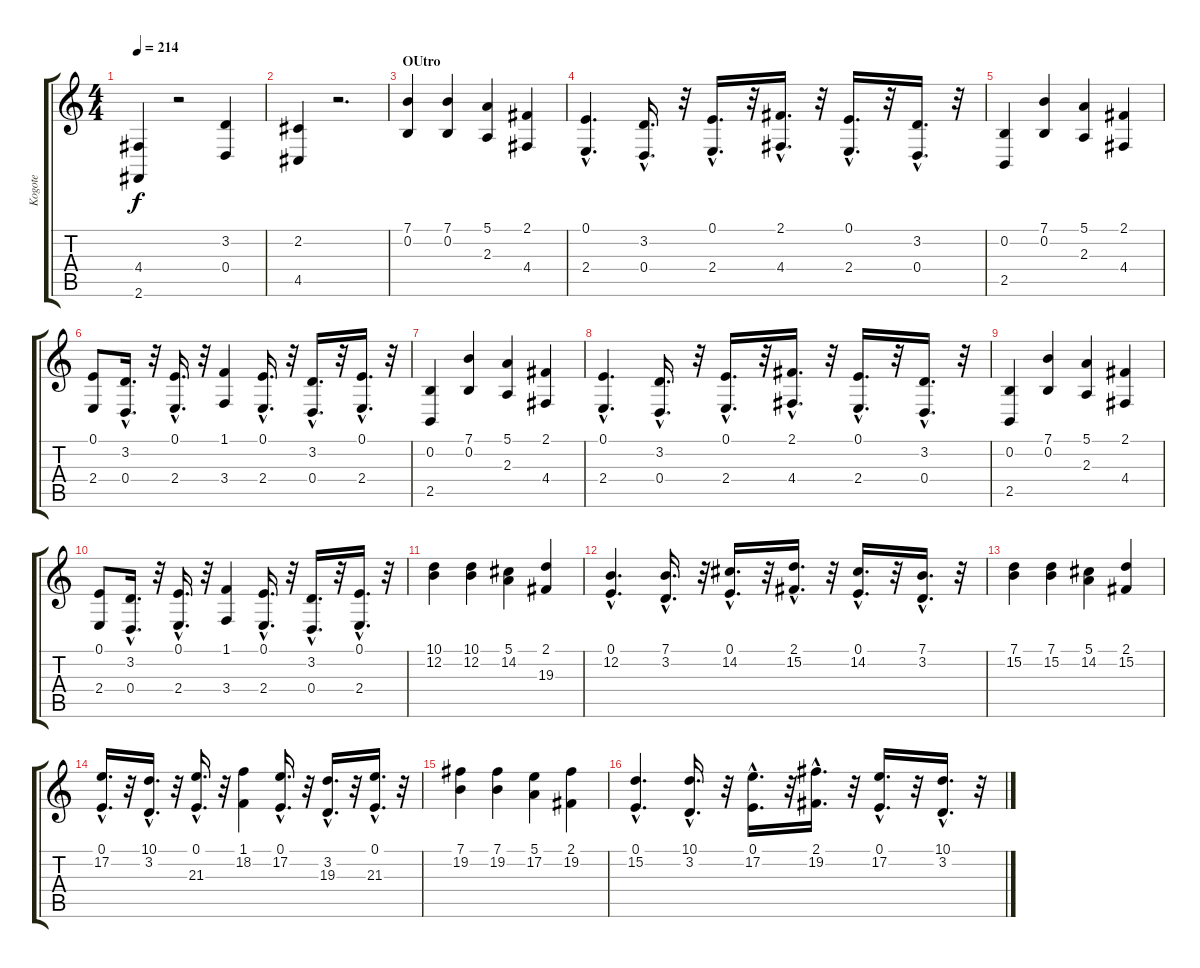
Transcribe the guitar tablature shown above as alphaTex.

\track ("Kogote" "Kogote") {instrument brasssection}
\staff {score tabs}
\tuning (E4 B3 G3 D3 A2 E2) {hide}
\ts (4 4)
\tempo 214
\clef g2
\ks c
(4.4 2.6).4{dy f} r.2 (3.2 0.4).4 |
(2.2 4.5).4 r.2{d} |
\section ("" "OUtro")
(7.1 0.2).4 (7.1 0.2).4 (5.1 2.3).4 (2.1 4.4).4 |
(0.1{hac} 2.4{hac}).4{d} (3.2{hac} 0.4{hac}).16{d} r.32 (0.1{hac} 2.4{hac}).16{d} r.32 (2.1{hac} 4.4{hac}).16{d} r.32 (0.1{hac} 2.4{hac}).16{d} r.32 (3.2{hac} 0.4{hac}).16{d} r.32 |
(0.2 2.5).4 (7.1 0.2).4 (5.1 2.3).4 (2.1 4.4).4 |
(0.1 2.4).8 (3.2{hac} 0.4{hac}).16{d} r.32 (0.1{hac} 2.4{hac}).16{d} r.32 (1.1 3.4).4 (0.1{hac} 2.4{hac}).16{d} r.32 (3.2{hac} 0.4{hac}).16{d} r.32 (0.1{hac} 2.4{hac}).16{d} r.32 |
(0.2 2.5).4 (7.1 0.2).4 (5.1 2.3).4 (2.1 4.4).4 |
(0.1{hac} 2.4{hac}).4{d} (3.2{hac} 0.4{hac}).16{d} r.32 (0.1{hac} 2.4{hac}).16{d} r.32 (2.1{hac} 4.4{hac}).16{d} r.32 (0.1{hac} 2.4{hac}).16{d} r.32 (3.2{hac} 0.4{hac}).16{d} r.32 |
(0.2 2.5).4 (7.1 0.2).4 (5.1 2.3).4 (2.1 4.4).4 |
(0.1 2.4).8 (3.2{hac} 0.4{hac}).16{d} r.32 (0.1{hac} 2.4{hac}).16{d} r.32 (1.1 3.4).4 (0.1{hac} 2.4{hac}).16{d} r.32 (3.2{hac} 0.4{hac}).16{d} r.32 (0.1{hac} 2.4{hac}).16{d} r.32 |
(10.1 12.2).4 (10.1 12.2).4 (5.1 14.2).4 (2.1 19.3).4 |
(0.1{hac} 12.2{hac}).4{d} (7.1{hac} 3.2{hac}).16{d} r.32 (0.1{hac} 14.2{hac}).16{d} r.32 (2.1{hac} 15.2{hac}).16{d} r.32 (0.1{hac} 14.2{hac}).16{d} r.32 (7.1{hac} 3.2{hac}).16{d} r.32 |
(7.1 15.2).4 (7.1 15.2).4 (5.1 14.2).4 (2.1 15.2).4 |
(0.1{hac} 17.2{hac}).16{d} r.32 (10.1{hac} 3.2{hac}).16{d} r.32 (0.1{hac} 21.3{hac}).16{d} r.32 (1.1 18.2).4 (0.1{hac} 17.2{hac}).16{d} r.32 (3.2{hac} 19.3{hac}).16{d} r.32 (0.1{hac} 21.3{hac}).16{d} r.32 |
(7.1 19.2).4 (7.1 19.2).4 (5.1 17.2).4 (2.1 19.2).4 |
(0.1{hac} 15.2{hac}).4{d} (10.1{hac} 3.2{hac}).16{d} r.32 (0.1{hac} 17.2{hac}).16{d} r.32 (2.1{hac} 19.2{hac}).16{d} r.32 (0.1{hac} 17.2{hac}).16{d} r.32 (10.1{hac} 3.2{hac}).16{d} r.32
